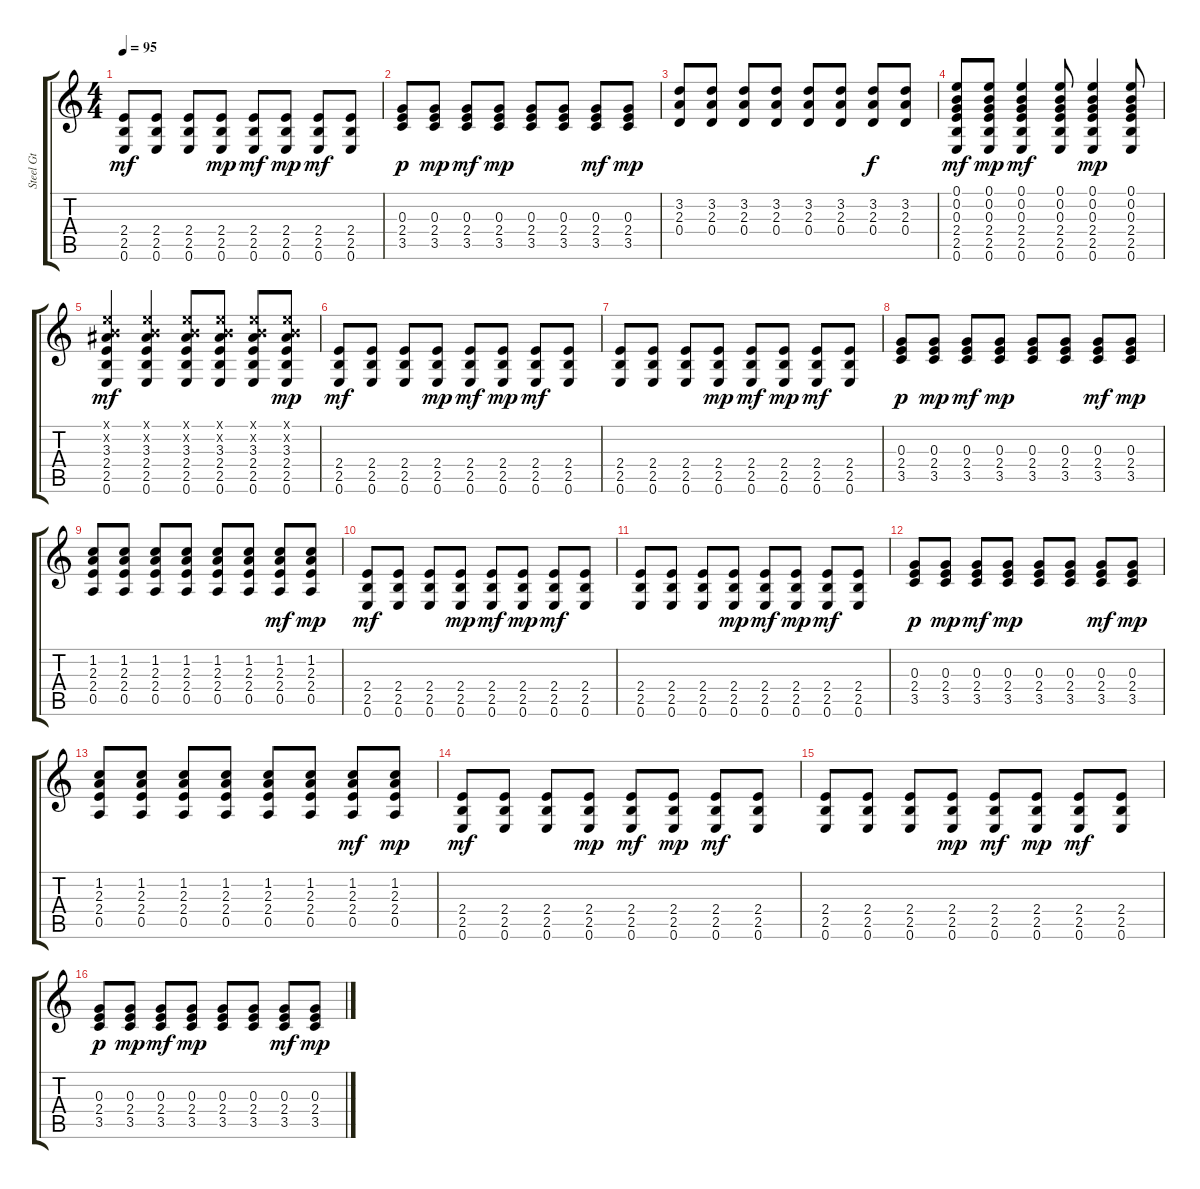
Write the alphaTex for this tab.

\track ("Steel Gt" "Steel Gt") {instrument acousticguitarsteel}
\staff {score tabs}
\tuning (E4 B3 G3 D3 A2 E2) {hide}
\ts (4 4)
\tempo 95
\clef g2
\ks c
(2.4 2.5 0.6).8{dy mf} (2.4 2.5 0.6).8 (2.4 2.5 0.6).8 (2.4 2.5 0.6).8{dy mp} (2.4 2.5 0.6).8{dy mf} (2.4 2.5 0.6).8{dy mp} (2.4 2.5 0.6).8{dy mf} (2.4 2.5 0.6).8 |
(0.3 2.4 3.5).8{dy p} (0.3 2.4 3.5).8{dy mp} (0.3 2.4 3.5).8{dy mf} (0.3 2.4 3.5).8{dy mp} (0.3 2.4 3.5).8 (0.3 2.4 3.5).8 (0.3 2.4 3.5).8{dy mf} (0.3 2.4 3.5).8{dy mp} |
(3.2 2.3 0.4).8 (3.2 2.3 0.4).8 (3.2 2.3 0.4).8 (3.2 2.3 0.4).8 (3.2 2.3 0.4).8 (3.2 2.3 0.4).8 (3.2 2.3 0.4).8{dy f} (3.2 2.3 0.4).8 |
(0.1 0.2 0.3 2.4 2.5 0.6).8{dy mf} (0.1 0.2 0.3 2.4 2.5 0.6).8{dy mp} (0.1 0.2 0.3 2.4 2.5 0.6).4{dy mf} (0.1 0.2 0.3 2.4 2.5 0.6).8 (0.1 0.2 0.3 2.4 2.5 0.6).4{dy mp} (0.1 0.2 0.3 2.4 2.5 0.6).8 |
(0.1{x} 0.2{x} 3.3 2.4 2.5 0.6).4{dy mf} (0.1{x} 0.2{x} 3.3 2.4 2.5 0.6).4 (0.1{x} 0.2{x} 3.3 2.4 2.5 0.6).8 (0.1{x} 0.2{x} 3.3 2.4 2.5 0.6).8 (0.1{x} 0.2{x} 3.3 2.4 2.5 0.6).8 (0.1{x} 0.2{x} 3.3 2.4 2.5 0.6).8{dy mp} |
(2.4 2.5 0.6).8{dy mf} (2.4 2.5 0.6).8 (2.4 2.5 0.6).8 (2.4 2.5 0.6).8{dy mp} (2.4 2.5 0.6).8{dy mf} (2.4 2.5 0.6).8{dy mp} (2.4 2.5 0.6).8{dy mf} (2.4 2.5 0.6).8 |
(2.4 2.5 0.6).8 (2.4 2.5 0.6).8 (2.4 2.5 0.6).8 (2.4 2.5 0.6).8{dy mp} (2.4 2.5 0.6).8{dy mf} (2.4 2.5 0.6).8{dy mp} (2.4 2.5 0.6).8{dy mf} (2.4 2.5 0.6).8 |
(0.3 2.4 3.5).8{dy p} (0.3 2.4 3.5).8{dy mp} (0.3 2.4 3.5).8{dy mf} (0.3 2.4 3.5).8{dy mp} (0.3 2.4 3.5).8 (0.3 2.4 3.5).8 (0.3 2.4 3.5).8{dy mf} (0.3 2.4 3.5).8{dy mp} |
(1.2 2.3 2.4 0.5).8 (1.2 2.3 2.4 0.5).8 (1.2 2.3 2.4 0.5).8 (1.2 2.3 2.4 0.5).8 (1.2 2.3 2.4 0.5).8 (1.2 2.3 2.4 0.5).8 (1.2 2.3 2.4 0.5).8{dy mf} (1.2 2.3 2.4 0.5).8{dy mp} |
(2.4 2.5 0.6).8{dy mf} (2.4 2.5 0.6).8 (2.4 2.5 0.6).8 (2.4 2.5 0.6).8{dy mp} (2.4 2.5 0.6).8{dy mf} (2.4 2.5 0.6).8{dy mp} (2.4 2.5 0.6).8{dy mf} (2.4 2.5 0.6).8 |
(2.4 2.5 0.6).8 (2.4 2.5 0.6).8 (2.4 2.5 0.6).8 (2.4 2.5 0.6).8{dy mp} (2.4 2.5 0.6).8{dy mf} (2.4 2.5 0.6).8{dy mp} (2.4 2.5 0.6).8{dy mf} (2.4 2.5 0.6).8 |
(0.3 2.4 3.5).8{dy p} (0.3 2.4 3.5).8{dy mp} (0.3 2.4 3.5).8{dy mf} (0.3 2.4 3.5).8{dy mp} (0.3 2.4 3.5).8 (0.3 2.4 3.5).8 (0.3 2.4 3.5).8{dy mf} (0.3 2.4 3.5).8{dy mp} |
(1.2 2.3 2.4 0.5).8 (1.2 2.3 2.4 0.5).8 (1.2 2.3 2.4 0.5).8 (1.2 2.3 2.4 0.5).8 (1.2 2.3 2.4 0.5).8 (1.2 2.3 2.4 0.5).8 (1.2 2.3 2.4 0.5).8{dy mf} (1.2 2.3 2.4 0.5).8{dy mp} |
(2.4 2.5 0.6).8{dy mf} (2.4 2.5 0.6).8 (2.4 2.5 0.6).8 (2.4 2.5 0.6).8{dy mp} (2.4 2.5 0.6).8{dy mf} (2.4 2.5 0.6).8{dy mp} (2.4 2.5 0.6).8{dy mf} (2.4 2.5 0.6).8 |
(2.4 2.5 0.6).8 (2.4 2.5 0.6).8 (2.4 2.5 0.6).8 (2.4 2.5 0.6).8{dy mp} (2.4 2.5 0.6).8{dy mf} (2.4 2.5 0.6).8{dy mp} (2.4 2.5 0.6).8{dy mf} (2.4 2.5 0.6).8 |
(0.3 2.4 3.5).8{dy p} (0.3 2.4 3.5).8{dy mp} (0.3 2.4 3.5).8{dy mf} (0.3 2.4 3.5).8{dy mp} (0.3 2.4 3.5).8 (0.3 2.4 3.5).8 (0.3 2.4 3.5).8{dy mf} (0.3 2.4 3.5).8{dy mp}
